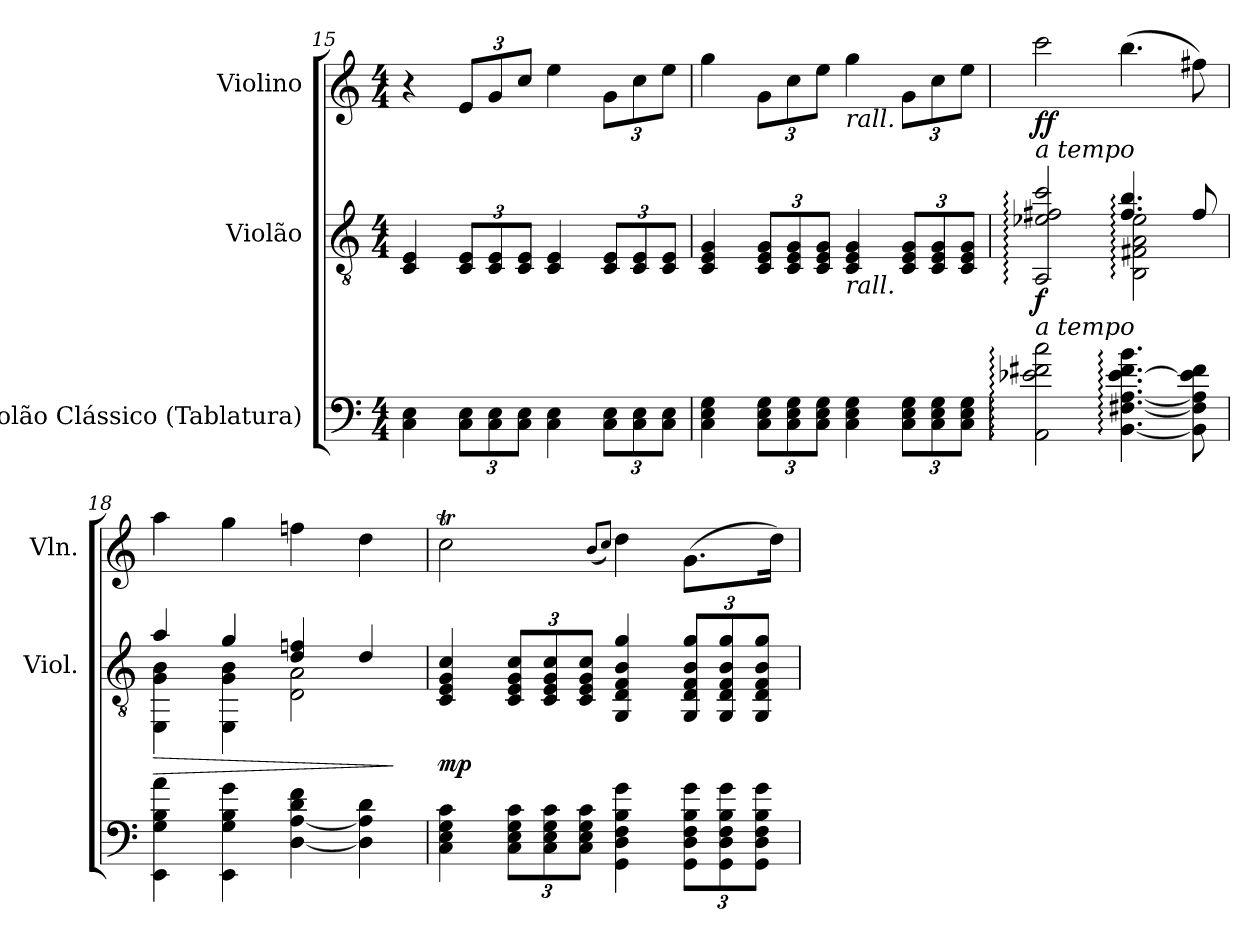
**kern	**kern	**dynam	**kern	**dynam
*part3	*part2	*part2	*part1	*part1
*staff3	*staff2	*staff2	*staff1	*staff1
*I"Violão Clássico (Tablatura)	*I"Violão	*	*I"Violino	*
*	*I'Viol.	*	*I'Vln.	*
*	*clefGv2	*	*clefG2	*
*k[]	*k[]	*	*k[]	*
*M4/4	*M4/4	*	*M4/4	*
=15	=15	=15	=15	=15
4C\ 4E\	4C/ 4E/	.	4r	.
*Xbrackettup	*Xbrackettup	*	*Xbrackettup	*
12C\ 12E\L	12C/ 12E/L	.	12e/L	.
12C\ 12E\	12C/ 12E/	.	12g/	.
12C\ 12E\J	12C/ 12E/J	.	12cc/J	.
4C\ 4E\	4C/ 4E/	.	4ee\	.
12C\ 12E\L	12C/ 12E/L	.	12g\L	.
12C\ 12E\	12C/ 12E/	.	12cc\	.
12C\ 12E\J	12C/ 12E/J	.	12ee\J	.
=16	=16	=16	=16	=16
4C\ 4E\ 4G\	4C/ 4E/ 4G/	.	4gg\	.
12C\ 12E\ 12G\L	12C/ 12E/ 12G/L	.	12g\L	.
12C\ 12E\ 12G\	12C/ 12E/ 12G/	.	12cc\	.
12C\ 12E\ 12G\J	12C/ 12E/ 12G/J	.	12ee\J	.
*	*	*	*MM90	*
!	!	!	!LO:TX:b:i:t=rall.	!
!	!LO:TX:b:i:t=rall.	!	!	!
4C\ 4E\ 4G\	4C/ 4E/ 4G/	.	4gg\	.
*	*	*	*MM80	*
12C\ 12E\ 12G\L	12C/ 12E/ 12G/L	.	12g\L	.
12C\ 12E\ 12G\	12C/ 12E/ 12G/	.	12cc\	.
*	*	*	*MM55	*
12C\ 12E\ 12G\J	12C/ 12E/ 12G/J	.	12ee\J	.
!!LO:LB:g=z
=17	=17	=17	=17	=17
*	*	*	*MM100	*
*	*^	*	*	*
!	!	!	!	!LO:TX:b:i:t=a tempo	!
!	!LO:TX:b:i:t=a tempo	!	!	!	!
!	!	!	!LO:DY:b	!	!LO:DY:b
2AA\: 2e-\: 2f#\: 2cc\:	2AA/: 2e-X/: 2f#X/: 2cc/:	2ryy	f	2ccc\	ff
[4.BB\: [4.F#\: [4.A\: [4.e-\: 4.f#\: 4.b\:	4.f#/: 4.b/:	2BB\: 2F#X\: 2A\: 2e-\:	.	(>4.bb\	.
8BB\] 8F#\] 8A\] 8e-\] 8f#\	8f#/	.	.	8ff#X\)	.
=18	=18	=18	=18	=18	=18
!	!	!	!LO:HP:b	!	!
4EE\ 4G\ 4B\ 4a\	4a/	4EE\ 4G\ 4B\	>	4aa\	.
4EE\ 4G\ 4B\ 4g\	4g/	4EE\ 4G\ 4B\	.	4gg\	.
[4D\ [4A\ 4d\ 4f\	4d/ 4fn/	2D\ 2A\	.	4ffn\	.
4D\] 4A\] 4d\	4d/	.	.	4dd\	.
*	*v	*v	*	*	*
.	.	]	.	.
=19	=19	=19	=19	=19
!	!	!LO:DY:b	!	!
4C\ 4E\ 4G\ 4c\	4C/ 4E/ 4G/ 4c/	mp	2ccT\	.
12C\ 12E\ 12G\ 12c\L	12C/ 12E/ 12G/ 12c/L	.	.	.
12C\ 12E\ 12G\ 12c\	12C/ 12E/ 12G/ 12c/	.	.	.
12C\ 12E\ 12G\ 12c\J	12C/ 12E/ 12G/ 12c/J	.	.	.
.	.	.	(<8qb/L	.
.	.	.	8qcc/J)	.
4GG\ 4D\ 4F\ 4B\ 4g\	4GG/ 4D/ 4F/ 4B/ 4g/	.	4dd\	.
12GG\ 12D\ 12F\ 12B\ 12g\L	12GG/ 12D/ 12F/ 12B/ 12g/L	.	(>8.g\L	.
12GG\ 12D\ 12F\ 12B\ 12g\	12GG/ 12D/ 12F/ 12B/ 12g/	.	.	.
12GG\ 12D\ 12F\ 12B\ 12g\J	12GG/ 12D/ 12F/ 12B/ 12g/J	.	.	.
.	.	.	16dd\Jk)	.
=	=	=	=	=
*-	*-	*-	*-	*-
